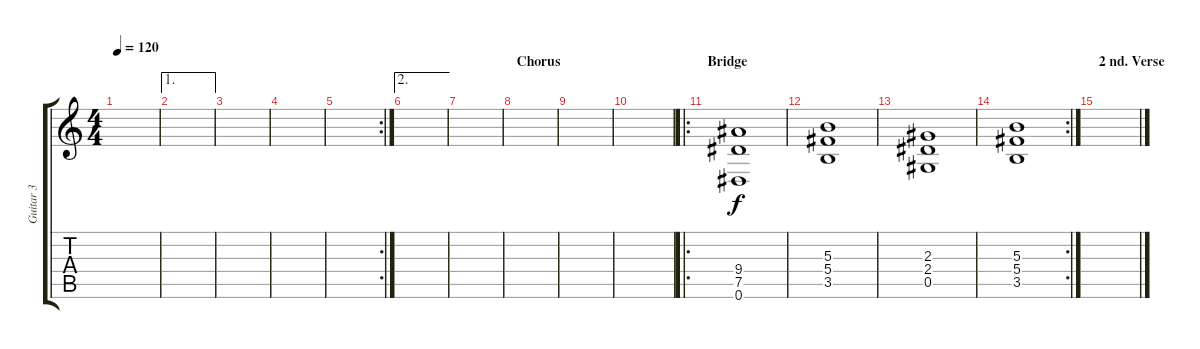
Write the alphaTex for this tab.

\track ("Guitar 3" "Guitar 3") {instrument distortionguitar}
\staff {score tabs}
\tuning (Eb4 Bb3 Gb3 Db3 Ab2 Eb2) {hide}
\ts (4 4)
\tempo 120
\clef g2
\ks c
|
\ae 1
|
|
|
\rc 2
|
\ae 2
|
|
\section ("" "Chorus")
|
|
|
\ro
\section ("" "Bridge")
(9.4 7.5 0.6).1 |
(5.3 5.4 3.5).1 |
(2.3 2.4 0.5).1 |
\rc 2
(5.3 5.4 3.5).1 |
\section ("" "2 nd. Verse")
